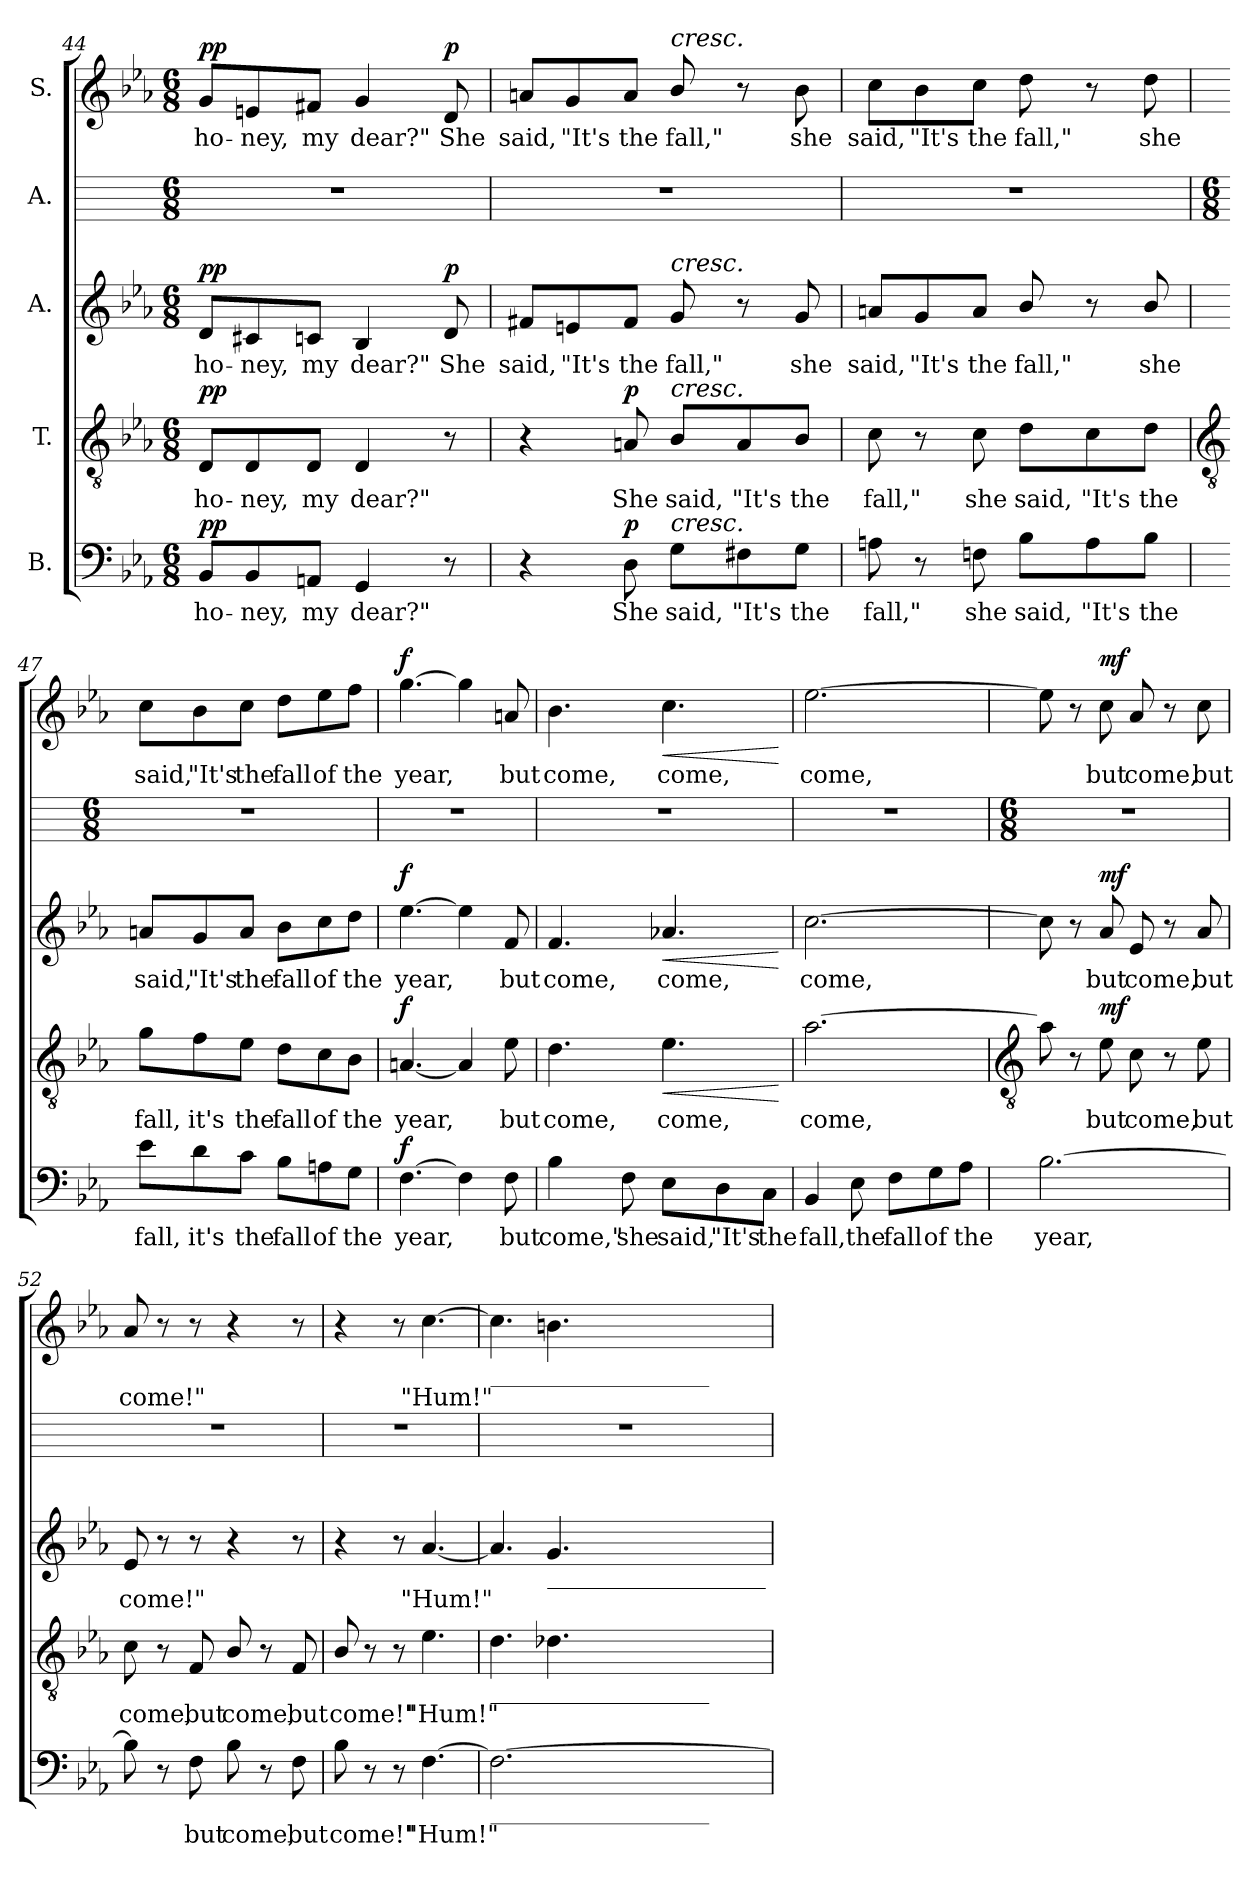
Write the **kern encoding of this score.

**kern	**text	**dynam	**kern	**text	**dynam	**kern	**text	**dynam	**kern	**kern	**text	**dynam
*part5	*part5	*part5	*part4	*part4	*part4	*part3	*part3	*part3	*part2	*part1	*part1	*part1
*staff5	*staff5	*staff5	*staff4	*staff4	*staff4	*staff3	*staff3	*staff3	*staff2	*staff1	*staff1	*staff1
*I"B.	*	*	*I"T.	*	*	*I"A.	*	*	*I"A.	*I"S.	*	*
!!LO:LB:g=z
*clefF4	*	*	*clefGv2	*	*	*clefG2	*	*	*	*clefG2	*	*
*k[b-e-a-]	*	*	*k[b-e-a-]	*	*	*k[b-e-a-]	*	*	*	*k[b-e-a-]	*	*
*E-:	*	*	*E-:	*	*	*E-:	*	*	*	*E-:	*	*
*M6/8	*	*	*M6/8	*	*	*M6/8	*	*	*M6/8	*M6/8	*	*
=44	=44	=44	=44	=44	=44	=44	=44	=44	=44	=44	=44	=44
!	!LO:LY:b	!LO:DY:a	!	!LO:LY:b	!LO:DY:a	!	!LO:LY:b	!LO:DY:a	!	!	!LO:LY:b	!LO:DY:a
8BB-/L	ho-	pp	8D/L	ho-	pp	8d/L	ho-	pp	2.r	8g/L	ho-	pp
!	!LO:LY:b	!	!	!LO:LY:b	!	!	!LO:LY:b	!	!	!	!LO:LY:b	!
8BB-/	-ney,	.	8D/	-ney,	.	8c#X/	-ney,	.	.	8en/	-ney,	.
!	!LO:LY:b	!	!	!LO:LY:b	!	!	!LO:LY:b	!	!	!	!LO:LY:b	!
8AAn/J	my	.	8D/J	my	.	8cn/J	my	.	.	8f#X/J	my	.
!	!LO:LY:b	!	!	!LO:LY:b	!	!	!LO:LY:b	!	!	!	!LO:LY:b	!
4GG	dear?"	.	4D	dear?"	.	4B-	dear?"	.	.	4g	dear?"	.
!	!	!	!	!	!	!	!LO:LY:b	!LO:DY:a	!	!	!LO:LY:b	!LO:DY:a
8r	.	.	8r	.	.	8d	She	p	.	8d	She	p
=45	=45	=45	=45	=45	=45	=45	=45	=45	=45	=45	=45	=45
!	!	!	!	!	!	!	!LO:LY:b	!	!	!	!LO:LY:b	!
4r	.	.	4r	.	.	8f#X/L	said,	.	2.r	8an/L	said,	.
!	!	!	!	!	!	!	!LO:LY:b	!	!	!	!LO:LY:b	!
.	.	.	.	.	.	8en/	"It's	.	.	8g/	"It's	.
!	!LO:LY:b	!LO:DY:a	!	!LO:LY:b	!LO:DY:a	!	!LO:LY:b	!	!	!	!LO:LY:b	!
8D	She	p	8An	She	p	8f#/J	the	.	.	8a/J	the	.
!	!	!	!	!	!	!	!	!	!	!LO:TX:a:i:t=cresc.	!	!
!	!	!	!	!	!	!LO:TX:a:i:t=cresc.	!	!	!	!	!	!
!	!	!	!LO:TX:a:i:t=cresc.	!	!	!	!	!	!	!	!	!
!LO:TX:a:i:t=cresc.	!	!	!	!	!	!	!	!	!	!	!	!
!	!LO:LY:b	!	!	!LO:LY:b	!	!	!LO:LY:b	!	!	!	!LO:LY:b	!
8G\L	said,	.	8B-/L	said,	.	8g	fall,"	.	.	8b-/	fall,"	.
!	!LO:LY:b	!	!	!LO:LY:b	!	!	!	!	!	!	!	!
8F#X\	"It's	.	8A/	"It's	.	8r	.	.	.	8r	.	.
!	!LO:LY:b	!	!	!LO:LY:b	!	!	!LO:LY:b	!	!	!	!LO:LY:b	!
8G\J	the	.	8B-/J	the	.	8g	she	.	.	8b-	she	.
=46	=46	=46	=46	=46	=46	=46	=46	=46	=46	=46	=46	=46
!	!LO:LY:b	!	!	!LO:LY:b	!	!	!LO:LY:b	!	!	!	!LO:LY:b	!
8An	fall,"	.	8c	fall,"	.	8an/L	said,	.	2.r	8cc\L	said,	.
!	!	!	!	!	!	!	!LO:LY:b	!	!	!	!LO:LY:b	!
8r	.	.	8r	.	.	8g/	"It's	.	.	8b-\	"It's	.
!	!LO:LY:b	!	!	!LO:LY:b	!	!	!LO:LY:b	!	!	!	!LO:LY:b	!
8Fn	she	.	8c	she	.	8a/J	the	.	.	8cc\J	the	.
!	!LO:LY:b	!	!	!LO:LY:b	!	!	!LO:LY:b	!	!	!	!LO:LY:b	!
8B-\L	said,	.	8d\L	said,	.	8b-/	fall,"	.	.	8dd	fall,"	.
!	!LO:LY:b	!	!	!LO:LY:b	!	!	!	!	!	!	!	!
8A\	"It's	.	8c\	"It's	.	8r	.	.	.	8r	.	.
!	!LO:LY:b	!	!	!LO:LY:b	!	!	!LO:LY:b	!	!	!	!LO:LY:b	!
8B-\J	the	.	8d\J	the	.	8b-/	she	.	.	8dd	she	.
!!LO:LB:g=z
=47	=47	=47	=47	=47	=47	=47	=47	=47	=47	=47	=47	=47
*	*	*	*clefGv2	*	*	*	*	*	*	*	*	*
*	*	*	*	*	*	*	*	*	*M6/8	*	*	*
!	!LO:LY:b	!	!	!LO:LY:b	!	!	!LO:LY:b	!	!	!	!LO:LY:b	!
8e-\L	fall,	.	8g\L	fall,	.	8an/L	said,	.	2.r	8cc\L	said,	.
!	!LO:LY:b	!	!	!LO:LY:b	!	!	!LO:LY:b	!	!	!	!LO:LY:b	!
8d\	it's	.	8f\	it's	.	8g/	"It's	.	.	8b-\	"It's	.
!	!LO:LY:b	!	!	!LO:LY:b	!	!	!LO:LY:b	!	!	!	!LO:LY:b	!
8c\J	the	.	8e-\J	the	.	8a/J	the	.	.	8cc\J	the	.
!	!LO:LY:b	!	!	!LO:LY:b	!	!	!LO:LY:b	!	!	!	!LO:LY:b	!
8B-\L	fall	.	8d\L	fall	.	8b-\L	fall	.	.	8dd\L	fall	.
!	!LO:LY:b	!	!	!LO:LY:b	!	!	!LO:LY:b	!	!	!	!LO:LY:b	!
8An\	of	.	8c\	of	.	8cc\	of	.	.	8ee-\	of	.
!	!LO:LY:b	!	!	!LO:LY:b	!	!	!LO:LY:b	!	!	!	!LO:LY:b	!
8G\J	the	.	8B-\J	the	.	8dd\J	the	.	.	8ff\J	the	.
=48	=48	=48	=48	=48	=48	=48	=48	=48	=48	=48	=48	=48
!	!LO:LY:b	!LO:DY:a	!	!LO:LY:b	!LO:DY:a	!	!LO:LY:b	!LO:DY:a	!	!	!LO:LY:b	!LO:DY:a
[4.F	year,	f	[4.An	year,	f	[4.ee-	year,	f	2.r	[4.gg	year,	f
4F]	.	.	4A]	.	.	4ee-]	.	.	.	4gg]	.	.
!	!LO:LY:b	!	!	!LO:LY:b	!	!	!LO:LY:b	!	!	!	!LO:LY:b	!
8F	but	.	8e-	but	.	8f	but	.	.	8an	but	.
=49	=49	=49	=49	=49	=49	=49	=49	=49	=49	=49	=49	=49
!	!LO:LY:b	!	!	!LO:LY:b	!	!	!LO:LY:b	!	!	!	!LO:LY:b	!
4B-	come,"	.	4.d	come,	.	4.f	come,	.	2.r	4.b-	come,	.
!	!LO:LY:b	!	!	!	!	!	!	!	!	!	!	!
8F	she	.	.	.	.	.	.	.	.	.	.	.
!	!LO:LY:b	!	!	!LO:LY:b	!LO:HP:b	!	!LO:LY:b	!LO:HP:b	!	!	!LO:LY:b	!LO:HP:b
8E-\L	said,	.	4.e-	come,	<	4.a-X	come,	<	.	4.cc	come,	<
!	!LO:LY:b	!	!	!	!	!	!	!	!	!	!	!
8D\	"It's	.	.	.	.	.	.	.	.	.	.	.
!	!LO:LY:b	!	!	!	!	!	!	!	!	!	!	!
8C\J	the	.	.	.	.	.	.	.	.	.	.	.
.	.	.	.	.	[	.	.	[	.	.	.	[
=50	=50	=50	=50	=50	=50	=50	=50	=50	=50	=50	=50	=50
!	!LO:LY:b	!	!	!LO:LY:b	!	!	!LO:LY:b	!	!	!	!LO:LY:b	!
4BB-	fall,	.	[2.a-	come,	.	[2.cc	come,	.	2.r	[2.ee-	come,	.
!	!LO:LY:b	!	!	!	!	!	!	!	!	!	!	!
8E-	the	.	.	.	.	.	.	.	.	.	.	.
!	!LO:LY:b	!	!	!	!	!	!	!	!	!	!	!
8F\L	fall	.	.	.	.	.	.	.	.	.	.	.
!	!LO:LY:b	!	!	!	!	!	!	!	!	!	!	!
8G\	of	.	.	.	.	.	.	.	.	.	.	.
!	!LO:LY:b	!	!	!	!	!	!	!	!	!	!	!
8A-\J	the	.	.	.	.	.	.	.	.	.	.	.
!!LO:LB:g=z
=51	=51	=51	=51	=51	=51	=51	=51	=51	=51	=51	=51	=51
*	*	*	*clefGv2	*	*	*	*	*	*	*	*	*
*	*	*	*	*	*	*	*	*	*M6/8	*	*	*
!	!LO:LY:b	!	!	!	!	!	!	!	!	!	!	!
[2.B-	year,	.	8a-]	.	.	8cc]	.	.	2.r	8ee-]	.	.
.	.	.	8r	.	.	8r	.	.	.	8r	.	.
!	!	!	!	!LO:LY:b	!LO:DY:a	!	!LO:LY:b	!LO:DY:a	!	!	!LO:LY:b	!LO:DY:a
.	.	.	8e-	but	mf	8a-	but	mf	.	8cc	but	mf
!	!	!	!	!LO:LY:b	!	!	!LO:LY:b	!	!	!	!LO:LY:b	!
.	.	.	8c	come,	.	8e-	come,	.	.	8a-	come,	.
.	.	.	8r	.	.	8r	.	.	.	8r	.	.
!	!	!	!	!LO:LY:b	!	!	!LO:LY:b	!	!	!	!LO:LY:b	!
.	.	.	8e-	but	.	8a-	but	.	.	8cc	but	.
=52	=52	=52	=52	=52	=52	=52	=52	=52	=52	=52	=52	=52
!	!	!	!	!LO:LY:b	!	!	!LO:LY:b	!	!	!	!LO:LY:b	!
8B-]	.	.	8c	come,	.	8e-	come!"	.	2.r	8a-	come!"	.
8r	.	.	8r	.	.	8r	.	.	.	8r	.	.
!	!LO:LY:b	!	!	!LO:LY:b	!	!	!	!	!	!	!	!
8F	but	.	8F	but	.	8r	.	.	.	8r	.	.
!	!LO:LY:b	!	!	!LO:LY:b	!	!	!	!	!	!	!	!
8B-	come,	.	8B-/	come,	.	4r	.	.	.	4r	.	.
8r	.	.	8r	.	.	.	.	.	.	.	.	.
!	!LO:LY:b	!	!	!LO:LY:b	!	!	!	!	!	!	!	!
8F	but	.	8F/	but	.	8r	.	.	.	8r	.	.
=53	=53	=53	=53	=53	=53	=53	=53	=53	=53	=53	=53	=53
!	!LO:LY:b	!	!	!LO:LY:b	!	!	!	!	!	!	!	!
8B-	come!"	.	8B-/	come!"	.	4r	.	.	2.r	4r	.	.
8r	.	.	8r	.	.	.	.	.	.	.	.	.
8r	.	.	8r	.	.	8r	.	.	.	8r	.	.
!	!LO:LY:b	!	!	!LO:LY:b	!	!	!LO:LY:b	!	!	!	!LO:LY:b	!
[4.F	"Hum!"	.	4.e-	"Hum!"	.	[4.a-	"Hum!"	.	.	[4.cc	"Hum!"	.
=54	=54	=54	=54	=54	=54	=54	=54	=54	=54	=54	=54	=54
!	!	!	!	!	!	!	!	!	!	!LO:TX:b:t=__________________	!	!
!	!	!	!LO:TX:b:t=__________________	!	!	!	!	!	!	!	!	!
!LO:TX:b:t=__________________	!	!	!	!	!	!	!	!	!	!	!	!
2.F_	.	.	4.d	.	.	4.a-]	.	.	2.r	4.cc]	.	.
!	!	!	!	!	!	!LO:TX:b:t=__________________	!	!	!	!	!	!
.	.	.	4.d-X	.	.	4.g	.	.	.	4.bn	.	.
=	=	=	=	=	=	=	=	=	=	=	=	=
*-	*-	*-	*-	*-	*-	*-	*-	*-	*-	*-	*-	*-
